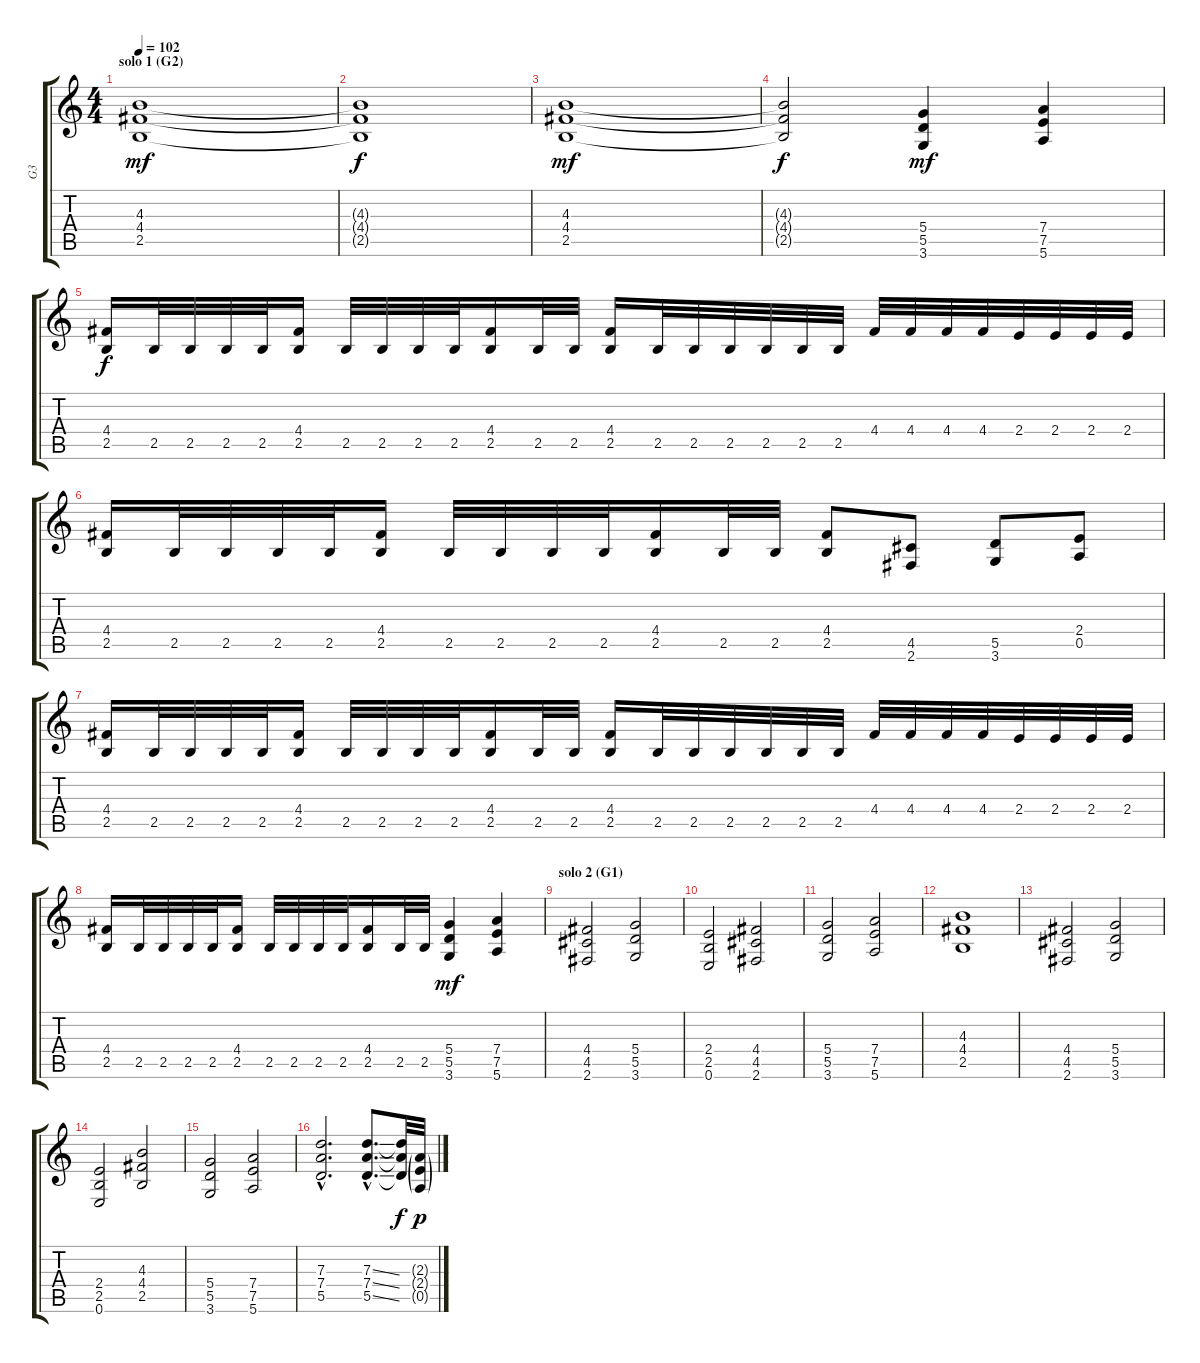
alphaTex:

\track ("G3" "G3") {instrument distortionguitar}
\staff {score tabs}
\tuning (E4 B3 G3 D3 A2 E2) {hide}
\ts (4 4)
\section ("" "solo 1 (G2)")
\tempo 102
\clef g2
\ks c
(4.3 4.4 2.5).1{dy mf} |
(4.3{t} 4.4{t} 2.5{t}).1{dy f} |
(4.3 4.4 2.5).1{dy mf} |
(4.3{t} 4.4{t} 2.5{t}).2{dy f} (5.4 5.5 3.6).4{dy mf} (7.4 7.5 5.6).4 |
(4.4 2.5).16{dy f} 2.5.32 2.5.32 2.5.32 2.5.32 (4.4 2.5).16 2.5.32 2.5.32 2.5.32 2.5.32 (4.4 2.5).16 2.5.32 2.5.32 (4.4 2.5).16 2.5.32 2.5.32 2.5.32 2.5.32 2.5.32 2.5.32 4.4.32 4.4.32 4.4.32 4.4.32 2.4.32 2.4.32 2.4.32 2.4.32 |
(4.4 2.5).16 2.5.32 2.5.32 2.5.32 2.5.32 (4.4 2.5).16 2.5.32 2.5.32 2.5.32 2.5.32 (4.4 2.5).16 2.5.32 2.5.32 (4.4 2.5).8 (4.5 2.6).8 (5.5 3.6).8 (2.4 0.5).8 |
(4.4 2.5).16 2.5.32 2.5.32 2.5.32 2.5.32 (4.4 2.5).16 2.5.32 2.5.32 2.5.32 2.5.32 (4.4 2.5).16 2.5.32 2.5.32 (4.4 2.5).16 2.5.32 2.5.32 2.5.32 2.5.32 2.5.32 2.5.32 4.4.32 4.4.32 4.4.32 4.4.32 2.4.32 2.4.32 2.4.32 2.4.32 |
(4.4 2.5).16 2.5.32 2.5.32 2.5.32 2.5.32 (4.4 2.5).16 2.5.32 2.5.32 2.5.32 2.5.32 (4.4 2.5).16 2.5.32 2.5.32 (5.4 5.5 3.6).4{dy mf} (7.4 7.5 5.6).4 |
\section ("" "solo 2 (G1)")
(4.4 4.5 2.6).2 (5.4 5.5 3.6).2 |
(2.4 2.5 0.6).2 (4.4 4.5 2.6).2 |
(5.4 5.5 3.6).2 (7.4 7.5 5.6).2 |
(4.3 4.4 2.5).1 |
(4.4 4.5 2.6).2 (5.4 5.5 3.6).2 |
(2.4 2.5 0.6).2 (4.3 4.4 2.5).2 |
(5.4 5.5 3.6).2 (7.4 7.5 5.6).2 |
(7.3{hac} 7.4{hac} 5.5{hac}).2{d} (7.3{ss hac} 7.4{ss hac} 5.5{ss hac}).8{d} (7.3{t} 7.4{t} 5.5{t}).32{dy f} (2.3{g} 2.4{g} 0.5{g}).32{dy p}
